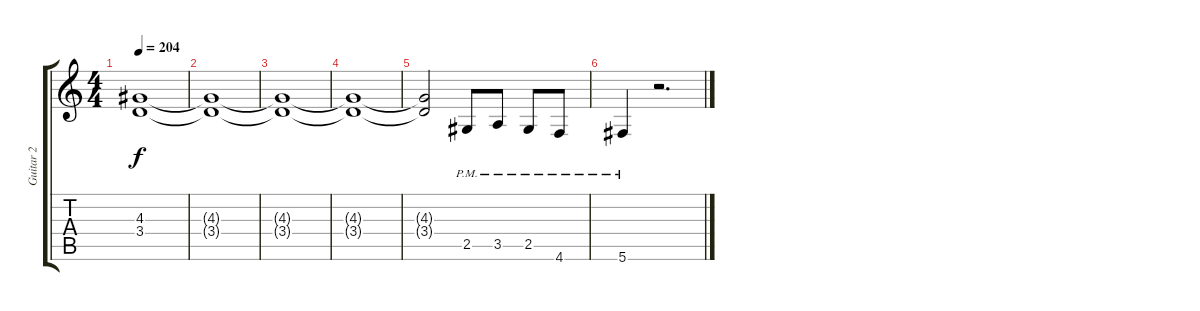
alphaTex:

\track ("Guitar 2" "Guitar 2") {instrument distortionguitar}
\staff {score tabs}
\tuning (Db4 Ab3 E3 B2 Gb2 Db2) {hide}
\ts (4 4)
\tempo 204
\clef g2
\ks c
(4.3{t} 3.4{t}).1{dy f} |
(4.3{t} 3.4{t}).1 |
(4.3{t} 3.4{t}).1 |
(4.3{t} 3.4{t}).1 |
(4.3{t} 3.4{t}).2 2.5{pm}.8 3.5{pm}.8 2.5{pm}.8 4.6{pm}.8 |
5.6{pm}.4 r.2{d}
